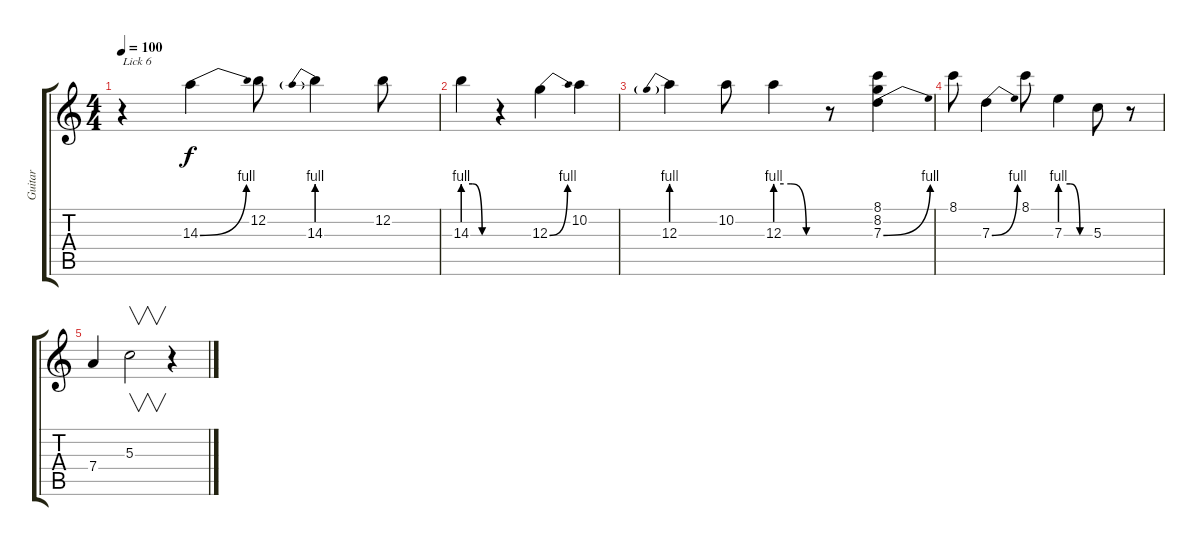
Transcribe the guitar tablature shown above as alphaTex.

\track ("Guitar" "Guitar") {instrument distortionguitar}
\staff {score tabs}
\tuning (E4 B3 G3 D3 A2 E2) {hide}
\ts (4 4)
\tempo 100
\clef g2
\ks c
r.4{txt "Lick 6" dy f} 14.3{be (bend 0 0 60 4)}.4 12.2.8 14.3{be (prebend 0 4 60 4)}.4 12.2.8 |
14.3{be (custom 0 4 20 4 40 0 60 0)}.4 r.4 12.3{be (bend 0 0 60 4)}.4 10.2.4 |
12.3{be (prebend 0 4 60 4)}.4 10.2.8 12.3{be (custom 0 4 20 4 40 0 60 0)}.4 r.8 (8.1 8.2 7.3{be (bend 0 0 60 4)}).4 |
8.1.8 7.3{be (bend 0 0 60 4)}.4 8.1.8 7.3{be (custom 0 4 20 4 40 0 60 0)}.4 5.3.8 r.8 |
7.4.4 5.3.2{v} r.4
